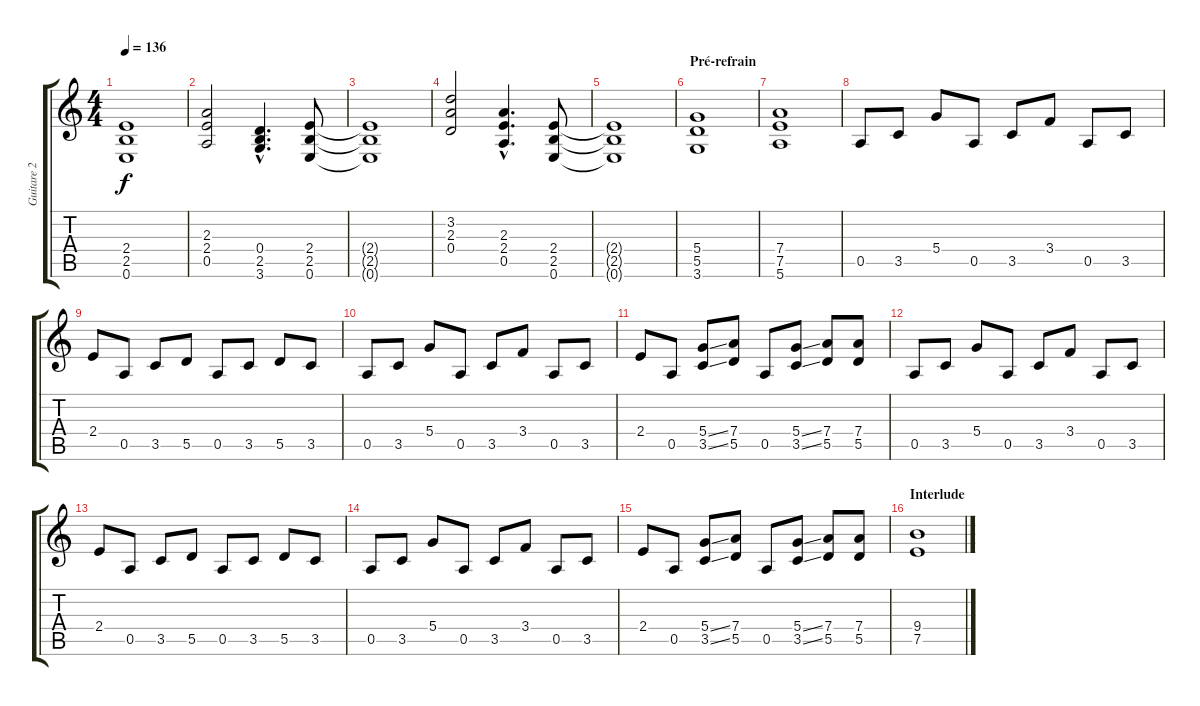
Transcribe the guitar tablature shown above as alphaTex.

\track ("Guitare 2" "Guitare 2") {instrument overdrivenguitar}
\staff {score tabs}
\tuning (E4 B3 G3 D3 A2 E2) {hide}
\ts (4 4)
\tempo 136
\clef g2
\ks c
(2.4{t} 2.5{t} 0.6{t}).1{dy f} |
(2.3 2.4 0.5).2 (0.4{hac} 2.5{hac} 3.6{hac}).4{d} (2.4 2.5 0.6).8 |
(2.4{t} 2.5{t} 0.6{t}).1 |
(3.2 2.3 0.4).2 (2.3{hac} 2.4{hac} 0.5{hac}).4{d} (2.4 2.5 0.6).8 |
(2.4{t} 2.5{t} 0.6{t}).1 |
\section ("" "Pré-refrain")
(5.4 5.5 3.6).1 |
(7.4 7.5 5.6).1 |
0.5.8 3.5.8 5.4.8 0.5.8 3.5.8 3.4.8 0.5.8 3.5.8 |
2.4.8 0.5.8 3.5.8 5.5.8 0.5.8 3.5.8 5.5.8 3.5.8 |
0.5.8 3.5.8 5.4.8 0.5.8 3.5.8 3.4.8 0.5.8 3.5.8 |
2.4.8 0.5.8 (5.4{ss} 3.5{ss}).8 (7.4 5.5).8 0.5.8 (5.4{ss} 3.5{ss}).8 (7.4 5.5).8 (7.4 5.5).8 |
0.5.8 3.5.8 5.4.8 0.5.8 3.5.8 3.4.8 0.5.8 3.5.8 |
2.4.8 0.5.8 3.5.8 5.5.8 0.5.8 3.5.8 5.5.8 3.5.8 |
0.5.8 3.5.8 5.4.8 0.5.8 3.5.8 3.4.8 0.5.8 3.5.8 |
2.4.8 0.5.8 (5.4{ss} 3.5{ss}).8 (7.4 5.5).8 0.5.8 (5.4{ss} 3.5{ss}).8 (7.4 5.5).8 (7.4 5.5).8 |
\section ("" "Interlude")
(9.4 7.5).1
